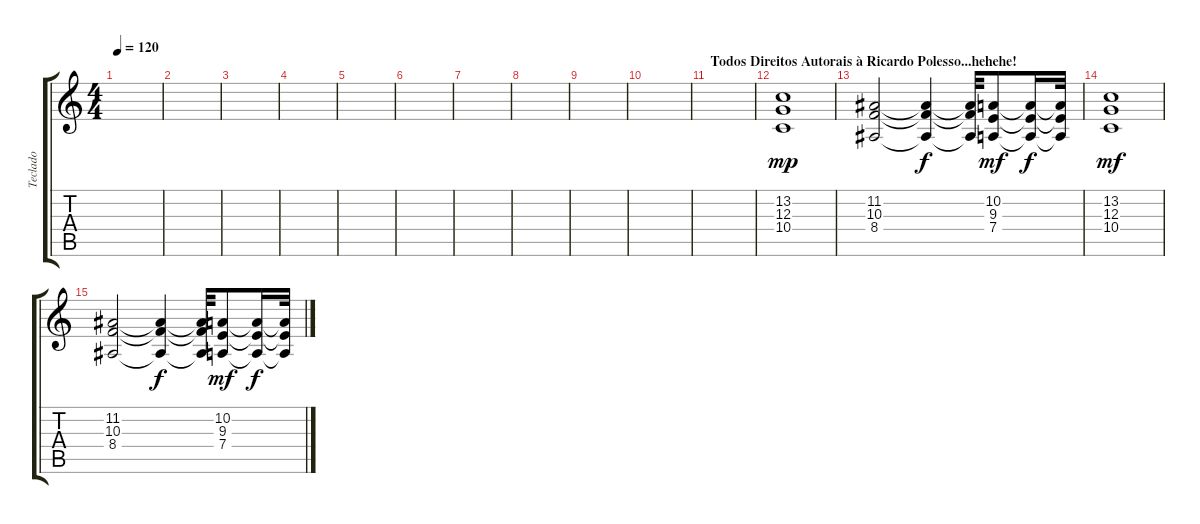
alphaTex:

\track ("Teclado" "Teclado") {instrument reedorgan}
\staff {score tabs}
\tuning (E4 B3 G3 D3 A2 E2) {hide}
\ts (4 4)
\tempo 120
\clef g2
\ks c
|
|
|
|
|
|
|
|
|
|
\section ("" "Todos Direitos Autorais à Ricardo Polesso...hehehe!")
|
(13.2 12.3 10.4).1{dy mp} |
(11.2 10.3 8.4).2 (11.2{t} 10.3{t} 8.4{t}).4{dy f} (11.2{t} 10.3{t} 8.4{t}).32 (10.2 9.3 7.4).8{dy mf} (10.2{t} 9.3{t} 7.4{t}).16{dy f} (10.2{t} 9.3{t} 7.4{t}).32 |
(13.2 12.3 10.4).1{dy mf} |
(11.2 10.3 8.4).2 (11.2{t} 10.3{t} 8.4{t}).4{dy f} (11.2{t} 10.3{t} 8.4{t}).32 (10.2 9.3 7.4).8{dy mf} (10.2{t} 9.3{t} 7.4{t}).16{dy f} (10.2{t} 9.3{t} 7.4{t}).32
